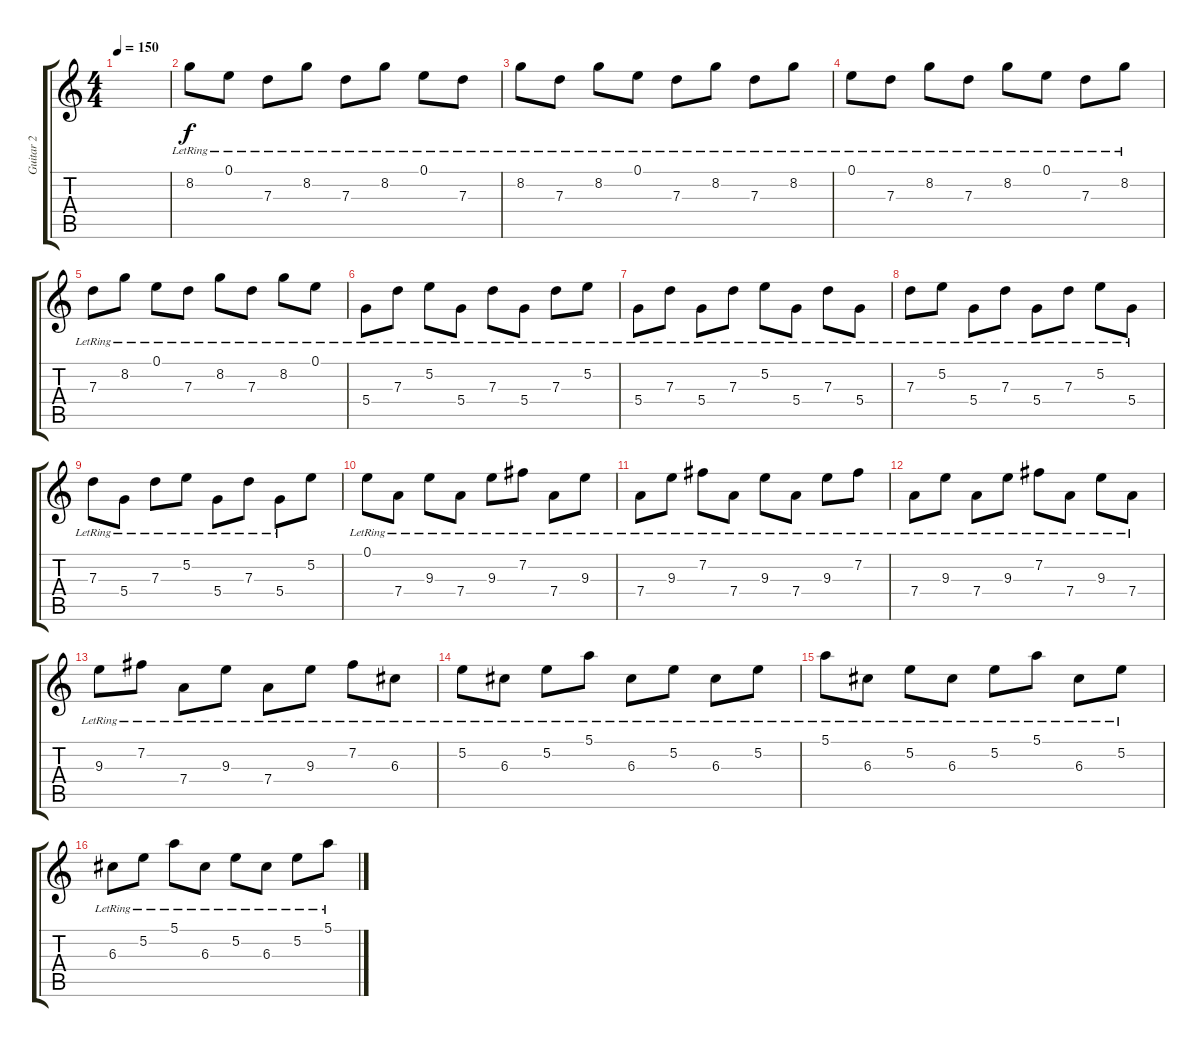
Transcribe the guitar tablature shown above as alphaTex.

\track ("Guitar 2" "Guitar 2") {instrument electricguitarjazz}
\staff {score tabs}
\tuning (E4 B3 G3 D3 A2 E2) {hide}
\ts (4 4)
\tempo 150
\clef g2
\ks c
|
8.2{lr}.8 0.1{lr}.8 7.3{lr}.8 8.2{lr}.8 7.3{lr}.8 8.2{lr}.8 0.1{lr}.8 7.3{lr}.8 |
8.2{lr}.8 7.3{lr}.8 8.2{lr}.8 0.1{lr}.8 7.3{lr}.8 8.2{lr}.8 7.3{lr}.8 8.2{lr}.8 |
0.1{lr}.8 7.3{lr}.8 8.2{lr}.8 7.3{lr}.8 8.2{lr}.8 0.1{lr}.8 7.3{lr}.8 8.2{lr}.8 |
7.3{lr}.8 8.2{lr}.8 0.1{lr}.8 7.3{lr}.8 8.2{lr}.8 7.3{lr}.8 8.2{lr}.8 0.1{lr}.8 |
5.4{lr}.8 7.3{lr}.8 5.2{lr}.8 5.4{lr}.8 7.3{lr}.8 5.4{lr}.8 7.3{lr}.8 5.2{lr}.8 |
5.4{lr}.8 7.3{lr}.8 5.4{lr}.8 7.3{lr}.8 5.2{lr}.8 5.4{lr}.8 7.3{lr}.8 5.4{lr}.8 |
7.3{lr}.8 5.2{lr}.8 5.4{lr}.8 7.3{lr}.8 5.4{lr}.8 7.3{lr}.8 5.2{lr}.8 5.4{lr}.8 |
7.3{lr}.8 5.4{lr}.8 7.3{lr}.8 5.2{lr}.8 5.4{lr}.8 7.3{lr}.8 5.4{lr}.8 5.2.8 |
0.1{lr}.8 7.4{lr}.8 9.3{lr}.8 7.4{lr}.8 9.3{lr}.8 7.2{lr}.8 7.4{lr}.8 9.3{lr}.8 |
7.4{lr}.8 9.3{lr}.8 7.2{lr}.8 7.4{lr}.8 9.3{lr}.8 7.4{lr}.8 9.3{lr}.8 7.2{lr}.8 |
7.4{lr}.8 9.3{lr}.8 7.4{lr}.8 9.3{lr}.8 7.2{lr}.8 7.4{lr}.8 9.3{lr}.8 7.4{lr}.8 |
9.3{lr}.8 7.2{lr}.8 7.4{lr}.8 9.3{lr}.8 7.4{lr}.8 9.3{lr}.8 7.2{lr}.8 6.3{lr}.8 |
5.2{lr}.8 6.3{lr}.8 5.2{lr}.8 5.1{lr}.8 6.3{lr}.8 5.2{lr}.8 6.3{lr}.8 5.2{lr}.8 |
5.1{lr}.8 6.3{lr}.8 5.2{lr}.8 6.3{lr}.8 5.2{lr}.8 5.1{lr}.8 6.3{lr}.8 5.2{lr}.8 |
6.3{lr}.8 5.2{lr}.8 5.1{lr}.8 6.3{lr}.8 5.2{lr}.8 6.3{lr}.8 5.2{lr}.8 5.1{lr}.8
